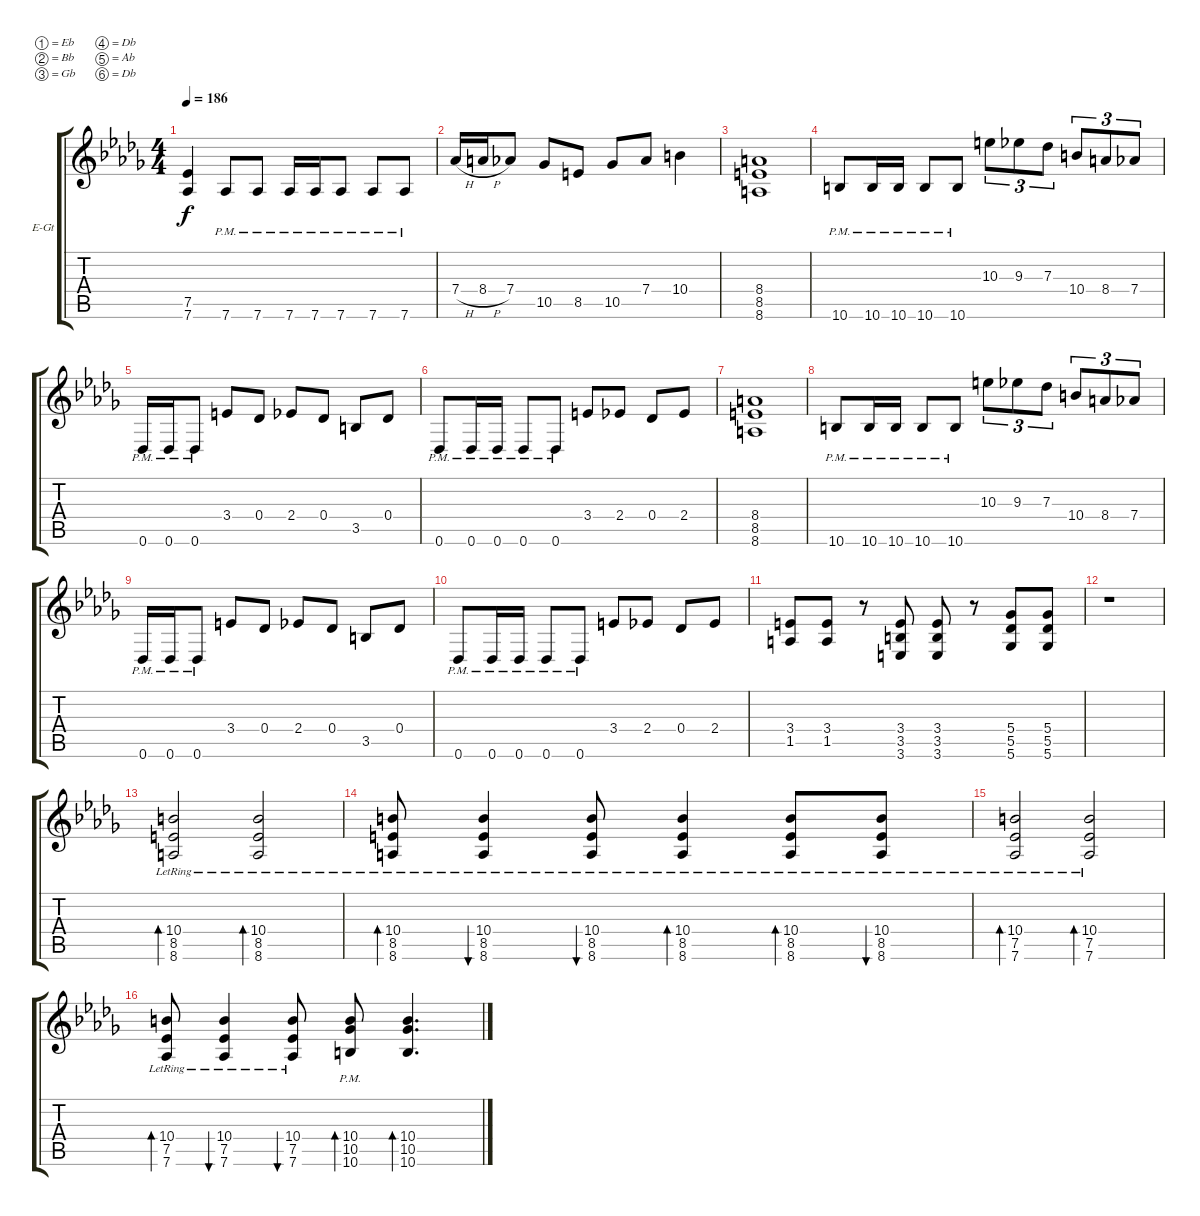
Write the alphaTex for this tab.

\bracketExtendMode groupsimilarinstruments
\firstSystemTrackNameOrientation horizontal
\otherSystemsTrackNameOrientation horizontal
\track ("Rhytm" "E-Gt") {instrument distortionguitar}
\staff {score tabs}
\tuning (Eb4 Bb3 Gb3 Db3 Ab2 Db2)
\ts (4 4)
\tempo 186
\clef g2
\ks db
(7.5 7.6).4{dy f} 7.6{pm}.8 7.6{pm}.8 7.6{pm}.16 7.6{pm}.16 7.6{pm}.8 7.6{pm}.8 7.6{pm}.8 |
7.4{h}.16 8.4{h}.16 7.4.8 10.5.8 8.5.8 10.5.8 7.4.8 10.4.4 |
(8.4 8.5 8.6).1 |
10.6{pm}.8 10.6{pm}.16 10.6{pm}.16 10.6{pm}.8 10.6{pm}.8 10.3.8{tu (3 2)} 9.3.8{tu (3 2)} 7.3.8{tu (3 2)} 10.4.8{tu (3 2)} 8.4.8{tu (3 2)} 7.4.8{tu (3 2)} |
0.6{pm}.16 0.6{pm}.16 0.6{pm}.8 3.4.8 0.4.8 2.4.8 0.4.8 3.5.8 0.4.8 |
0.6{pm}.8 0.6{pm}.16 0.6{pm}.16 0.6{pm}.8 0.6{pm}.8 3.4.8 2.4.8 0.4.8 2.4.8 |
(8.4 8.5 8.6).1 |
10.6{pm}.8 10.6{pm}.16 10.6{pm}.16 10.6{pm}.8 10.6{pm}.8 10.3.8{tu (3 2)} 9.3.8{tu (3 2)} 7.3.8{tu (3 2)} 10.4.8{tu (3 2)} 8.4.8{tu (3 2)} 7.4.8{tu (3 2)} |
0.6{pm}.16 0.6{pm}.16 0.6{pm}.8 3.4.8 0.4.8 2.4.8 0.4.8 3.5.8 0.4.8 |
0.6{pm}.8 0.6{pm}.16 0.6{pm}.16 0.6{pm}.8 0.6{pm}.8 3.4.8 2.4.8 0.4.8 2.4.8 |
(3.4 1.5).8 (3.4 1.5).8 r.8 (3.4 3.5 3.6).8 (3.4 3.5 3.6).8 r.8 (5.4 5.5 5.6).8 (5.4 5.5 5.6).8 |
r.1 |
(10.4{lr} 8.5{lr} 8.6{lr}).2{bd 60} (10.4{lr} 8.5{lr} 8.6{lr}).2{bd 60} |
(10.4{lr} 8.5{lr} 8.6{lr}).8{bd 60} (10.4{lr} 8.5{lr} 8.6{lr}).4{bu 60} (10.4{lr} 8.5{lr} 8.6{lr}).8{bu 60} (10.4{lr} 8.5{lr} 8.6{lr}).4{bd 60} (10.4{lr} 8.5{lr} 8.6{lr}).8{bd 60} (10.4{lr} 8.5{lr} 8.6{lr}).8{bu 60} |
(10.4{lr} 7.5{lr} 7.6{lr}).2{bd 60} (10.4{lr} 7.5{lr} 7.6{lr}).2{bd 60} |
(10.4{lr} 7.5{lr} 7.6{lr}).8{bd 60} (10.4{lr} 7.5{lr} 7.6{lr}).4{bu 60} (10.4{lr} 7.5{lr} 7.6{lr}).8{bu 60} (10.4{pm} 10.5{pm} 10.6{pm}).8{bd 60} (10.4 10.5 10.6).4{d bd 60}
